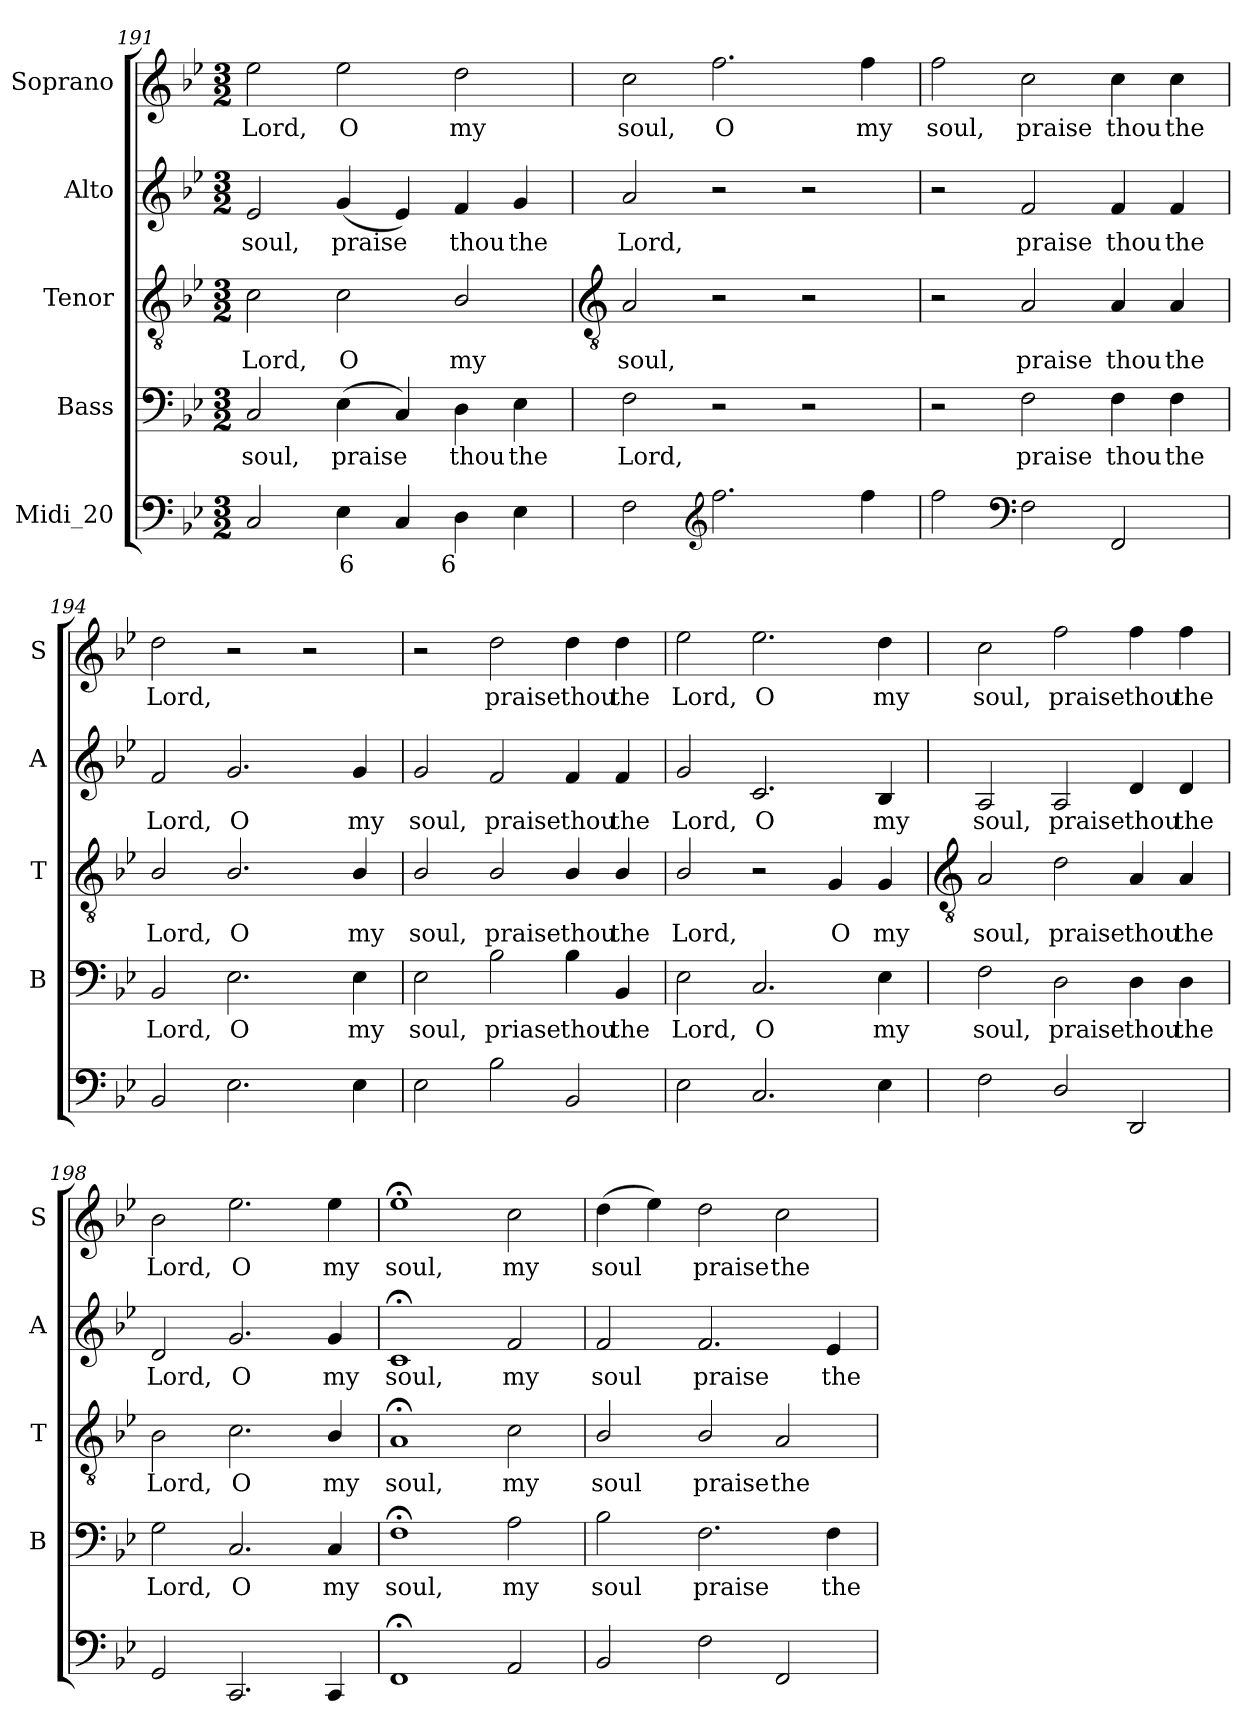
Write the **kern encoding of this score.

**kern	**text	**kern	**text	**kern	**text	**kern	**text	**kern	**text
*part5	*part5	*part4	*part4	*part3	*part3	*part2	*part2	*part1	*part1
*staff5	*staff5	*staff4	*staff4	*staff3	*staff3	*staff2	*staff2	*staff1	*staff1
*I"Midi_20	*	*I"Bass	*	*I"Tenor	*	*I"Alto	*	*I"Soprano	*
*	*	*I'B	*	*I'T	*	*I'A	*	*I'S	*
*clefF4	*	*clefF4	*	*clefGv2	*	*clefG2	*	*clefG2	*
*k[b-e-]	*	*k[b-e-]	*	*k[b-e-]	*	*k[b-e-]	*	*k[b-e-]	*
*B-:	*	*B-:	*	*B-:	*	*B-:	*	*B-:	*
*M3/2	*	*M3/2	*	*M3/2	*	*M3/2	*	*M3/2	*
=191	=191	=191	=191	=191	=191	=191	=191	=191	=191
!	!	!	!LO:LY:b	!	!LO:LY:b	!	!LO:LY:b	!	!LO:LY:b
2C	.	2C	soul,	2c	Lord,	2e-	soul,	2ee-	Lord,
!	!LO:LY:b	!	!LO:LY:b	!	!LO:LY:b	!	!LO:LY:b	!	!LO:LY:b
4E-	6	(<4E-	praise	2c	O	(<4g	praise	2ee-	O
4C	.	4C)	.	.	.	4e-)	.	.	.
!	!LO:LY:b	!	!LO:LY:b	!	!LO:LY:b	!	!LO:LY:b	!	!LO:LY:b
4D	6	4D	thou	2B-/	my	4f	thou	2dd	my
!	!	!	!LO:LY:b	!	!	!	!LO:LY:b	!	!
4E-	.	4E-	the	.	.	4g	the	.	.
!!LO:LB:g=z
=192	=192	=192	=192	=192	=192	=192	=192	=192	=192
*	*	*	*	*clefGv2	*	*	*	*	*
!	!	!	!LO:LY:b	!	!LO:LY:b	!	!LO:LY:b	!	!LO:LY:b
2F	.	2F	Lord,	2A	soul,	2a	Lord,	2cc	soul,
*clefG2	*	*	*	*	*	*	*	*	*
!	!	!	!	!	!	!	!	!	!LO:LY:b
2.ff	.	2r	.	2r	.	2r	.	2.ff	O
.	.	2r	.	2r	.	2r	.	.	.
!	!	!	!	!	!	!	!	!	!LO:LY:b
4ff	.	.	.	.	.	.	.	4ff	my
=193	=193	=193	=193	=193	=193	=193	=193	=193	=193
!	!	!	!	!	!	!	!	!	!LO:LY:b
2ff	.	2r	.	2r	.	2r	.	2ff	soul,
*clefF4	*	*	*	*	*	*	*	*	*
!	!	!	!LO:LY:b	!	!LO:LY:b	!	!LO:LY:b	!	!LO:LY:b
2F	.	2F	praise	2A	praise	2f	praise	2cc	praise
!	!	!	!LO:LY:b	!	!LO:LY:b	!	!LO:LY:b	!	!LO:LY:b
2FF	.	4F	thou	4A	thou	4f	thou	4cc	thou
!	!	!	!LO:LY:b	!	!LO:LY:b	!	!LO:LY:b	!	!LO:LY:b
.	.	4F	the	4A	the	4f	the	4cc	the
=194	=194	=194	=194	=194	=194	=194	=194	=194	=194
!	!	!	!LO:LY:b	!	!LO:LY:b	!	!LO:LY:b	!	!LO:LY:b
2BB-	.	2BB-	Lord,	2B-/	Lord,	2f	Lord,	2dd	Lord,
!	!	!	!LO:LY:b	!	!LO:LY:b	!	!LO:LY:b	!	!
2.E-	.	2.E-	O	2.B-/	O	2.g	O	2r	.
.	.	.	.	.	.	.	.	2r	.
!	!	!	!LO:LY:b	!	!LO:LY:b	!	!LO:LY:b	!	!
4E-	.	4E-	my	4B-/	my	4g	my	.	.
=195	=195	=195	=195	=195	=195	=195	=195	=195	=195
!	!	!	!LO:LY:b	!	!LO:LY:b	!	!LO:LY:b	!	!
2E-	.	2E-	soul,	2B-/	soul,	2g	soul,	2r	.
!	!	!	!LO:LY:b	!	!LO:LY:b	!	!LO:LY:b	!	!LO:LY:b
2B-	.	2B-	priase	2B-/	praise	2f	praise	2dd	praise
!	!	!	!LO:LY:b	!	!LO:LY:b	!	!LO:LY:b	!	!LO:LY:b
2BB-	.	4B-	thou	4B-/	thou	4f	thou	4dd	thou
!	!	!	!LO:LY:b	!	!LO:LY:b	!	!LO:LY:b	!	!LO:LY:b
.	.	4BB-	the	4B-/	the	4f	the	4dd	the
=196	=196	=196	=196	=196	=196	=196	=196	=196	=196
!	!	!	!LO:LY:b	!	!LO:LY:b	!	!LO:LY:b	!	!LO:LY:b
2E-	.	2E-	Lord,	2B-/	Lord,	2g	Lord,	2ee-	Lord,
!	!	!	!LO:LY:b	!	!	!	!LO:LY:b	!	!LO:LY:b
2.C	.	2.C	O	2r	.	2.c	O	2.ee-	O
!	!	!	!	!	!LO:LY:b	!	!	!	!
.	.	.	.	4G	O	.	.	.	.
!	!	!	!LO:LY:b	!	!LO:LY:b	!	!LO:LY:b	!	!LO:LY:b
4E-	.	4E-	my	4G	my	4B-	my	4dd	my
!!LO:LB:g=z
=197	=197	=197	=197	=197	=197	=197	=197	=197	=197
*	*	*	*	*clefGv2	*	*	*	*	*
!	!	!	!LO:LY:b	!	!LO:LY:b	!	!LO:LY:b	!	!LO:LY:b
2F	.	2F	soul,	2A	soul,	2A	soul,	2cc	soul,
!	!	!	!LO:LY:b	!	!LO:LY:b	!	!LO:LY:b	!	!LO:LY:b
2D/	.	2D	praise	2d	praise	2A	praise	2ff	praise
!	!	!	!LO:LY:b	!	!LO:LY:b	!	!LO:LY:b	!	!LO:LY:b
2DD	.	4D	thou	4A	thou	4d	thou	4ff	thou
!	!	!	!LO:LY:b	!	!LO:LY:b	!	!LO:LY:b	!	!LO:LY:b
.	.	4D	the	4A	the	4d	the	4ff	the
=198	=198	=198	=198	=198	=198	=198	=198	=198	=198
!	!	!	!LO:LY:b	!	!LO:LY:b	!	!LO:LY:b	!	!LO:LY:b
2GG	.	2G	Lord,	2B-	Lord,	2d	Lord,	2b-	Lord,
!	!	!	!LO:LY:b	!	!LO:LY:b	!	!LO:LY:b	!	!LO:LY:b
2.CC	.	2.C	O	2.c	O	2.g	O	2.ee-	O
!	!	!	!LO:LY:b	!	!LO:LY:b	!	!LO:LY:b	!	!LO:LY:b
4CC	.	4C	my	4B-/	my	4g	my	4ee-	my
=199	=199	=199	=199	=199	=199	=199	=199	=199	=199
!	!	!	!LO:LY:b	!	!LO:LY:b	!	!LO:LY:b	!	!LO:LY:b
1FF;<	.	1F;<	soul,	1A;<	soul,	1c;<	soul,	1ee-;<	soul,
!	!	!	!LO:LY:b	!	!LO:LY:b	!	!LO:LY:b	!	!LO:LY:b
2AA	.	2A	my	2c	my	2f	my	2cc	my
=200	=200	=200	=200	=200	=200	=200	=200	=200	=200
!	!	!	!LO:LY:b	!	!LO:LY:b	!	!LO:LY:b	!	!LO:LY:b
2BB-	.	2B-	soul	2B-/	soul	2f	soul	(>4dd	soul
.	.	.	.	.	.	.	.	4ee-)	.
!	!	!	!LO:LY:b	!	!LO:LY:b	!	!LO:LY:b	!	!LO:LY:b
2F	.	2.F	praise	2B-/	praise	2.f	praise	2dd	praise
!	!	!	!	!	!LO:LY:b	!	!	!	!LO:LY:b
2FF	.	.	.	2A	the	.	.	2cc	the
!	!	!	!LO:LY:b	!	!	!	!LO:LY:b	!	!
.	.	4F	the	.	.	4e-	the	.	.
=	=	=	=	=	=	=	=	=	=
*-	*-	*-	*-	*-	*-	*-	*-	*-	*-
